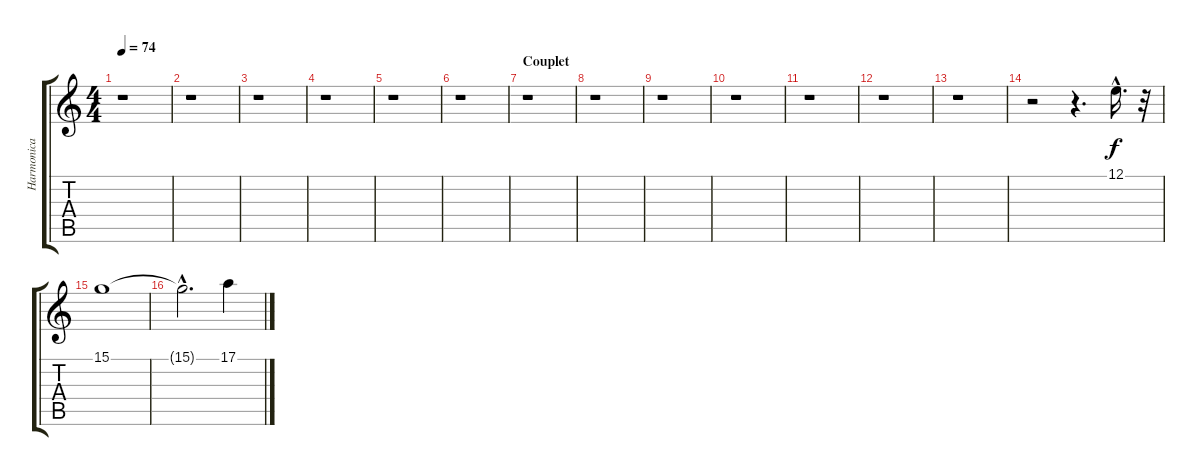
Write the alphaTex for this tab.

\track ("Harmonica" "Harmonica") {instrument harmonica}
\staff {score tabs}
\tuning (E4 B3 G3 D3 A2 E2) {hide}
\ts (4 4)
\tempo 74
\clef g2
\ks c
r.1{dy f} |
r.1 |
r.1 |
r.1 |
r.1 |
r.1 |
\section ("" "Couplet")
r.1 |
r.1 |
r.1 |
r.1 |
r.1 |
r.1 |
r.1 |
r.2 r.4{d} 12.1{hac}.16{d} r.32 |
15.1.1 |
15.1{hac t}.2{d} 17.1.4
